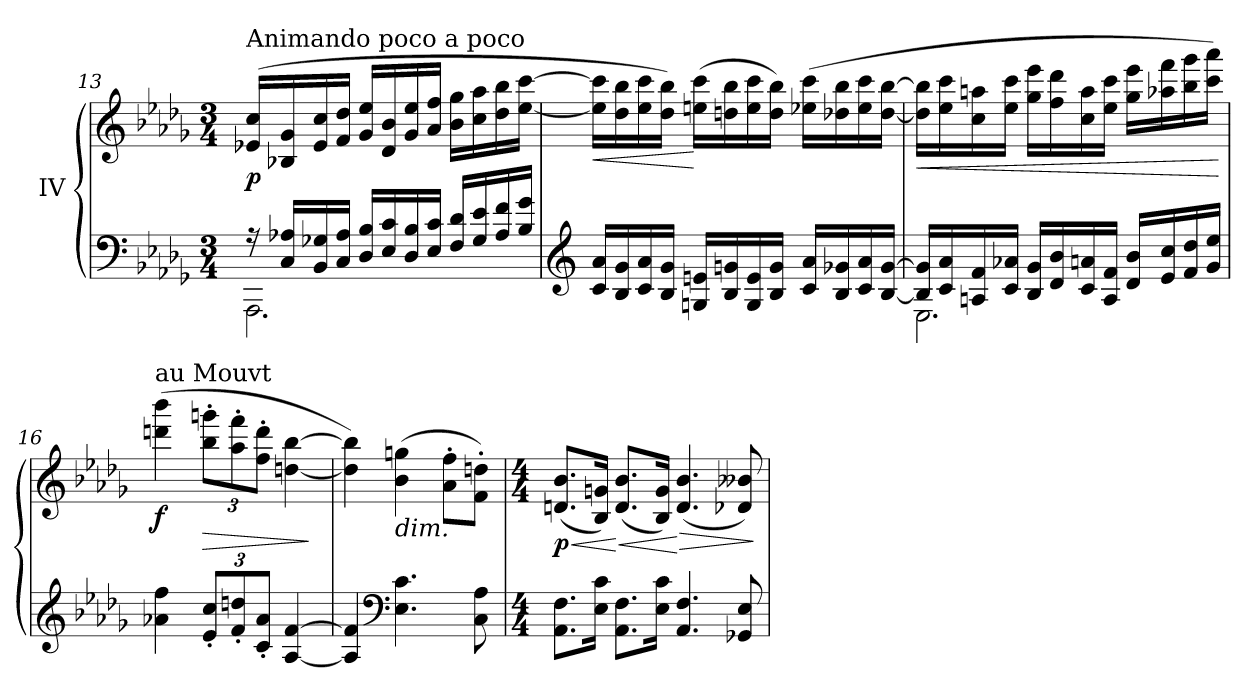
**kern	**kern	**dynam
*part1	*part1	*part1
*staff2	*staff1	*staff1/2
*I"IV	*	*
!!LO:LB:g=z
*clefF4	*clefG2	*
*k[b-e-a-d-g-]	*k[b-e-a-d-g-]	*
*M3/4	*M3/4	*
=13	=13	=13
*^	*	*
!	!	!LO:TX:t=Animando poco a poco	!
!	!	!	!LO:DY:b
16r	2.AAA-\	(>16e-X/ 16cc/LL	p
16C/<< 16A-X/<<LL	.	16B-X/ 16g-/	.
16BB-/ 16G-X/	.	16e-/ 16cc/	.
16C/ 16A-/JJ	.	16f/ 16dd-/JJ	.
16D-/<< 16B-/<<LL	.	16g-/ 16ee-/LL	.
16E-/ 16c/	.	16d-/ 16b-/	.
16D-/ 16B-/	.	16g-/ 16ee-/	.
16E-/ 16c/JJ	.	16a-/ 16ff/JJ	.
16F/<< 16d-/<<LL	.	16b-\ 16gg-\LL	.
16G-/ 16e-/	.	16cc\ 16aa-\	.
16A-/<< 16f/<<	.	16dd-\ 16bb-\	.
16B-/ 16g-/JJ	.	[16ee-\ [16ccc\JJ	.
*v	*v	*	*
=14	=14	=14
*clefG2	*	*
!	!	!LO:HP:b
16c/<< 16a-/<<LL	16ee-\] 16ccc\]LL	<
16B-/ 16g-/	16dd-\ 16bb-\	.
16c/ 16a-/	16ee-\ 16ccc\	.
16B-/ 16g-/JJ	16dd-\ 16bb-\JJ)	.
16Gn/<< 16en/<<LL	(>16een\ 16ccc\LL	[
16B-/ 16gn/	16ddn\ 16bb-\	.
16G/ 16e/	16ee\ 16ccc\	.
16B-/ 16g/JJ	16dd\ 16bb-\JJ)	.
16c/ 16a-/LL	(>16ee-X\ 16ccc\LL	.
16B-/ 16g-X/	16dd-X\ 16bb-\	.
16c/ 16a-/	16ee-\ 16ccc\	.
[16B-/ [16g-/JJ	[16dd-\ [16bb-\JJ	.
=15	=15	=15
*^	*	*
!	!	!	!LO:HP:b
16B-/] 16g-/]LL	2.E-\	16dd-\] 16bb-\]LL	<
16c/<< 16a-/<<	.	16ee-\ 16ccc\	.
16An/ 16f/	.	16cc\ 16aan\	.
16c/ 16a-X/JJ	.	16ee-\ 16ccc\JJ	.
16B-/ 16g-/LL	.	16gg-\ 16eee-\LL	.
16d-/< 16b-/<	.	16ff\ 16ddd-\	.
16c/< 16an/<	.	16cc\ 16aa\	.
16A/ 16f/JJ	.	16ee-\ 16ccc\JJ	.
16d-/ 16b-/LL	.	16gg-\ 16eee-\LL	.
16e-/< 16cc/<	.	16aa-X\ 16fff\	.
16f/ 16dd-/	.	16bb-\ 16ggg-\	.
16g-/< 16ee-/<JJ	.	16ccc\ 16aaa-\JJ)	.
*v	*v	*	*
.	.	[
!!LO:LB:g=z
=16	=16	=16
!	!LO:TX:t=au Mouvt	!
!	!	!LO:DY:b
4a-X\<< 4ff\<<	(>4dddn\ 4bbb-\	f
*Xbrackettup	*Xbrackettup	*
!	!	!LO:HP:b
12e-/<<' 12cc/<<'L	12bb-\' 12gggn\'L	>
12f/<<' 12ddn/<<'	12aa-\' 12fff\'	.
12c/<<' 12a-/<<'J	12ff\' 12ddd\'J	.
[4A-/<< [4f/<<	[4ddn\ [4bb-\	.
.	.	]
=17	=17	=17
4A-/] 4f/]	4dd\] 4bb-\])	.
*clefF4	*	*
!	!LO:TX:b:i:t=dim.	!
4.E-\<< 4.c\<<	(>4b-\ 4ggn\	.
.	8a-\' 8ff\'L	.
8C\ 8A-\	8f\' 8ddn\'J)	.
=18	=18	=18
*M4/4	*M4/4	*
!	!	!LO:HP:b
!	!	!LO:DY:n=1:b
8.AA-\<< 8.F\<<L	(<8.dn/ 8.b-/L	< p
16E-\ 16c\Jk	16B-/ 16gn/Jk)	.
!	!	!LO:HP:n=1:b
8.AA-\ 8.F\L	(<8.d/ 8.b-/L	[ <
16E-\ 16c\Jk	16B-/ 16g/Jk)	.
!	!	!LO:HP:n=1:b
4.AA-/<< 4.F/<<	(<4.d/ 4.b-/	[ >
8GG-X/ 8E-/	8d-X/ 8b--X/)	.
.	.	]
=	=	=
*-	*-	*-
